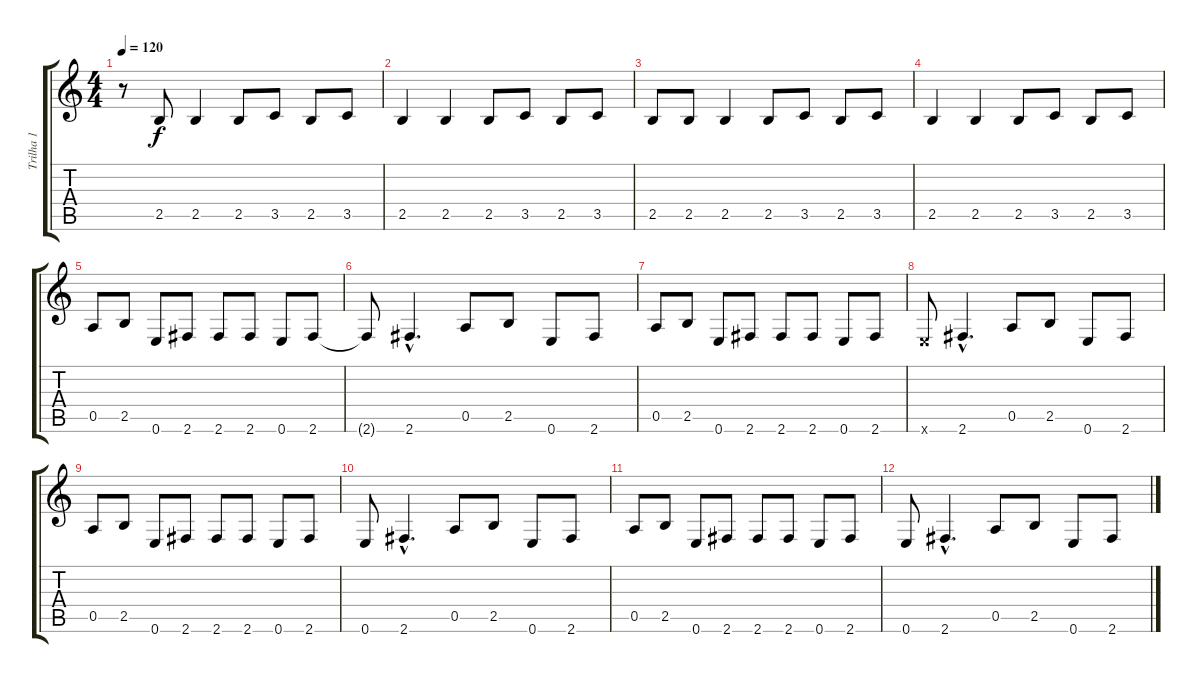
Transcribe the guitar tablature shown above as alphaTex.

\track ("Trilha 1" "Trilha 1") {instrument acousticguitarnylon}
\staff {score tabs}
\tuning (E4 B3 G3 D3 A2 E2) {hide}
\ts (4 4)
\tempo 120
\clef g2
\ks c
r.8{dy f instrument acousticguitarnylon} 2.5.8 2.5.4 2.5.8 3.5.8 2.5.8 3.5.8 |
2.5.4 2.5.4 2.5.8 3.5.8 2.5.8 3.5.8 |
2.5.8 2.5.8 2.5.4 2.5.8 3.5.8 2.5.8 3.5.8 |
2.5.4 2.5.4 2.5.8 3.5.8 2.5.8 3.5.8 |
0.5.8 2.5.8 0.6.8 2.6.8 2.6.8 2.6.8 0.6.8 2.6.8 |
2.6{t}.8 2.6{hac}.4{d} 0.5.8 2.5.8 0.6.8 2.6.8 |
0.5.8 2.5.8 0.6.8 2.6.8 2.6.8 2.6.8 0.6.8 2.6.8 |
0.6{x}.8 2.6{hac}.4{d} 0.5.8 2.5.8 0.6.8 2.6.8 |
0.5.8 2.5.8 0.6.8 2.6.8 2.6.8 2.6.8 0.6.8 2.6.8 |
0.6.8 2.6{hac}.4{d} 0.5.8 2.5.8 0.6.8 2.6.8 |
0.5.8 2.5.8 0.6.8 2.6.8 2.6.8 2.6.8 0.6.8 2.6.8 |
0.6.8 2.6{hac}.4{d} 0.5.8 2.5.8 0.6.8 2.6.8
